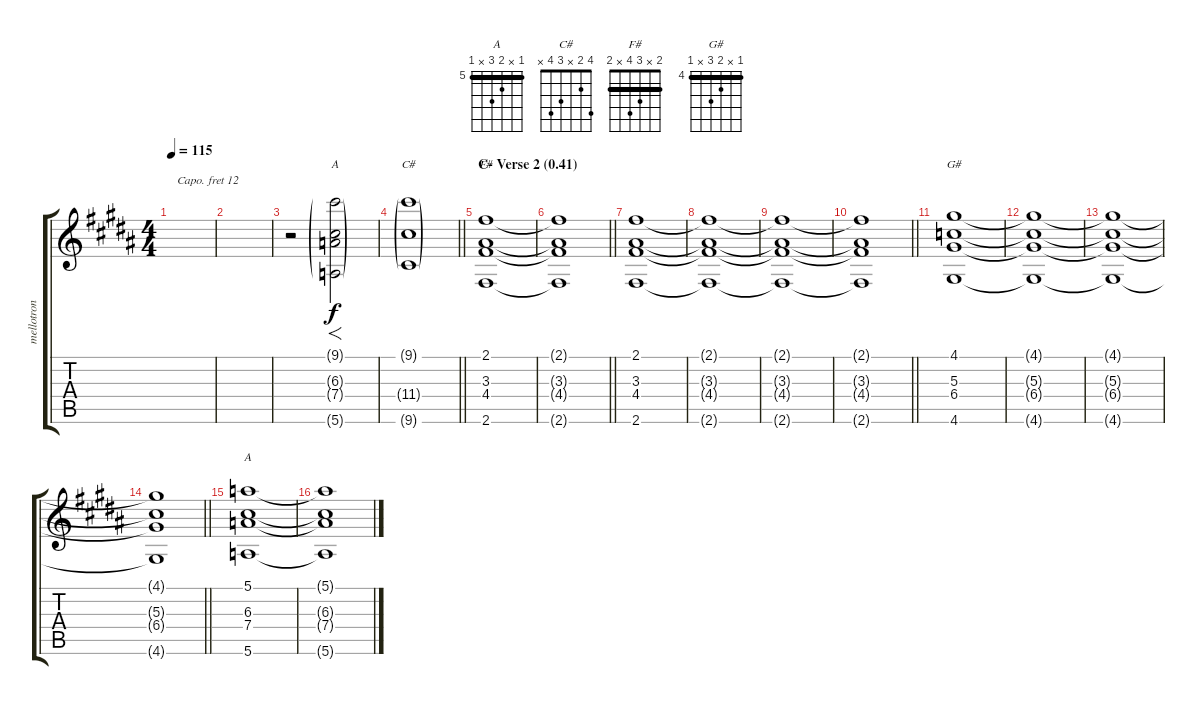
\track ("mellotron" "mellotron") {instrument stringensemble1}
\staff {score tabs}
\capo 12
\tuning (E4 B3 G3 D3 A2 E2) {hide}
\chord ("A" 9 x 6 7 x 5) {firstfret 5}
\chord ("C#" 4 2 x 3 4 x)
\chord ("F#" 2 x 3 4 x 2) {barre 2}
\chord ("G#" 4 x 5 6 x 4) {firstfret 4 barre 4}
\chord ("A" 5 x 6 7 x 5) {firstfret 5 barre 5}
\ts (4 4)
\tempo 115
\clef g2
\ks b
|
\ks g#minor
|
r.2 (9.1{g} 6.3{g} 7.4{g} 5.6{g}).2{f ch "A"} |
\barLineRight lightlight
(9.1{g} 11.4{g} 9.6{g}).1{ch "C#"} |
\section ("" "C- Verse 2 (0.41)")
\ks b
(2.1 3.3 4.4 2.6).1{ch "F#" dy f} |
\barLineRight lightlight
\ks g#minor
(2.1{t} 3.3{t} 4.4{t} 2.6{t}).1 |
\ks b
(2.1 3.3 4.4 2.6).1 |
\ks g#minor
(2.1{t} 3.3{t} 4.4{t} 2.6{t}).1 |
\ks b
(2.1{t} 3.3{t} 4.4{t} 2.6{t}).1 |
\barLineRight lightlight
\ks g#minor
(2.1{t} 3.3{t} 4.4{t} 2.6{t}).1 |
\ks b
(4.1 5.3 6.4 4.6).1{ch "G#"} |
\ks g#minor
(4.1{t} 5.3{t} 6.4{t} 4.6{t}).1 |
\ks b
(4.1{t} 5.3{t} 6.4{t} 4.6{t}).1 |
\barLineRight lightlight
\ks g#minor
(4.1{t} 5.3{t} 6.4{t} 4.6{t}).1 |
\ks b
(5.1 6.3 7.4 5.6).1{ch "A"} |
\ks g#minor
(5.1{t} 6.3{t} 7.4{t} 5.6{t}).1
